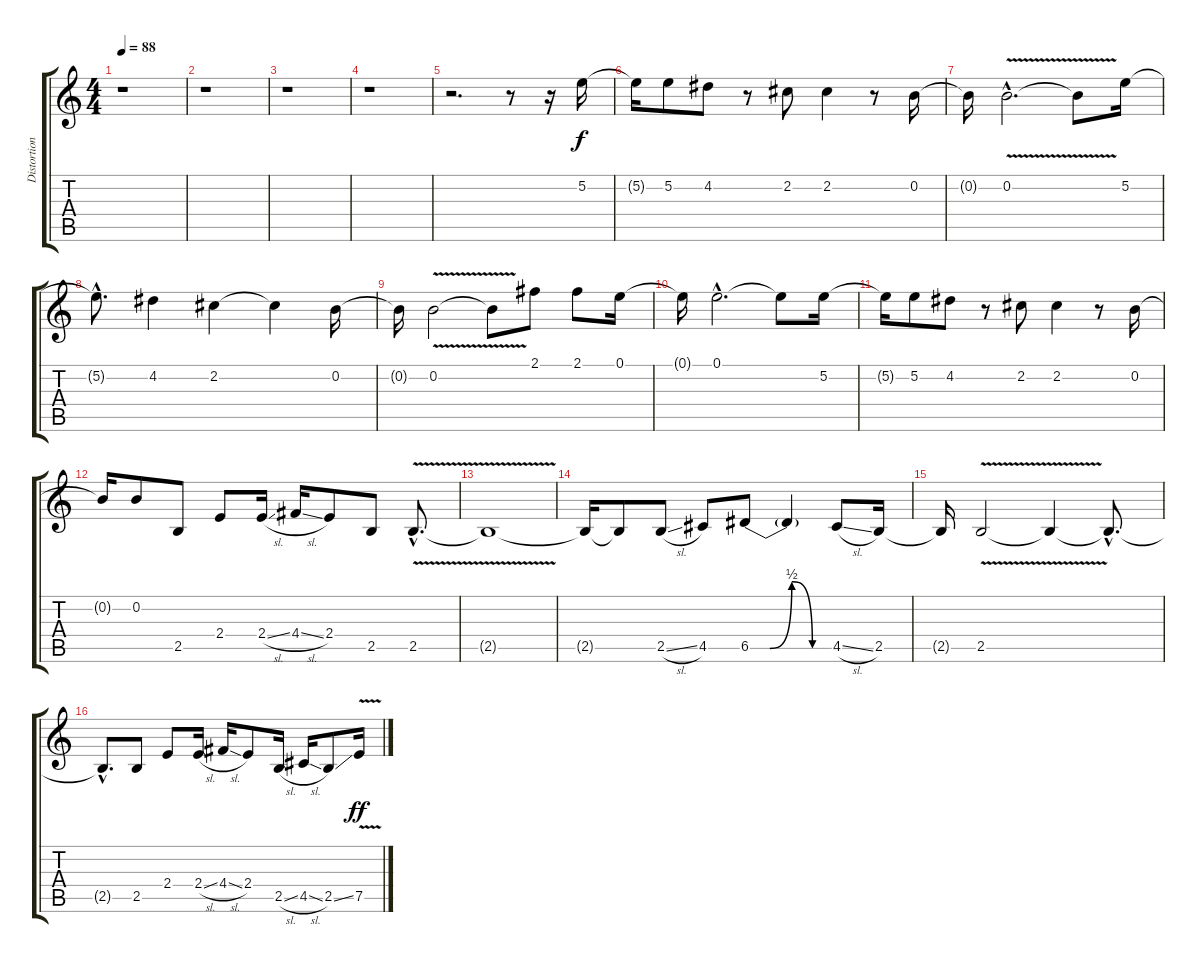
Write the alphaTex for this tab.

\track ("Distortion Guitar (D.D)" "Distortion") {instrument distortionguitar}
\staff {score tabs}
\tuning (E4 B3 G3 D3 A2 E2) {hide}
\ts (4 4)
\tempo 88
\clef g2
\ks c
r.1{dy f instrument distortionguitar} |
r.1 |
r.1 |
r.1 |
r.2{d} r.8 r.16 5.2.16 |
5.2{t}.16 5.2.8 4.2.8 r.8 2.2.8 2.2.4 r.8 0.2.16 |
0.2{t}.16 0.2{v hac}.2{d} 0.2{t}.8 5.2.16 |
5.2{hac t}.8{d} 4.2.4 2.2.4 2.2{t}.4 0.2.16 |
0.2{t}.16 0.2{v}.2 0.2{t}.8 2.1.8 2.1.8 0.1.16 |
0.1{t}.16 0.1{hac}.2{d} 0.1{t}.8 5.2.16 |
5.2{t}.16 5.2.8 4.2.8 r.8 2.2.8 2.2.4 r.8 0.2.16 |
0.2{t}.16 0.2.8 2.5.8 2.4.8 2.4{sl}.16 4.4{sl}.16 2.4.8 2.5.8 2.5{v hac}.8{d} |
2.5{t}.1 |
2.5{t}.16 2.5{t}.8 2.5{sl}.8 4.5.8 6.5{be (custom 0 0 14 0 30 2 45 0 60 0)}.8 6.5{t}.4 4.5{sl}.8 2.5.16 |
2.5{t}.16 2.5{v}.2 2.5{t}.4 2.5{hac t}.8{d} |
2.5{hac t}.8{d} 2.5.8 2.4.8 2.4{sl}.16 4.4{sl}.16 2.4.8 2.5{sl}.16 4.5{sl}.16 2.5{ss}.8 7.5{v}.16{dy ff}
